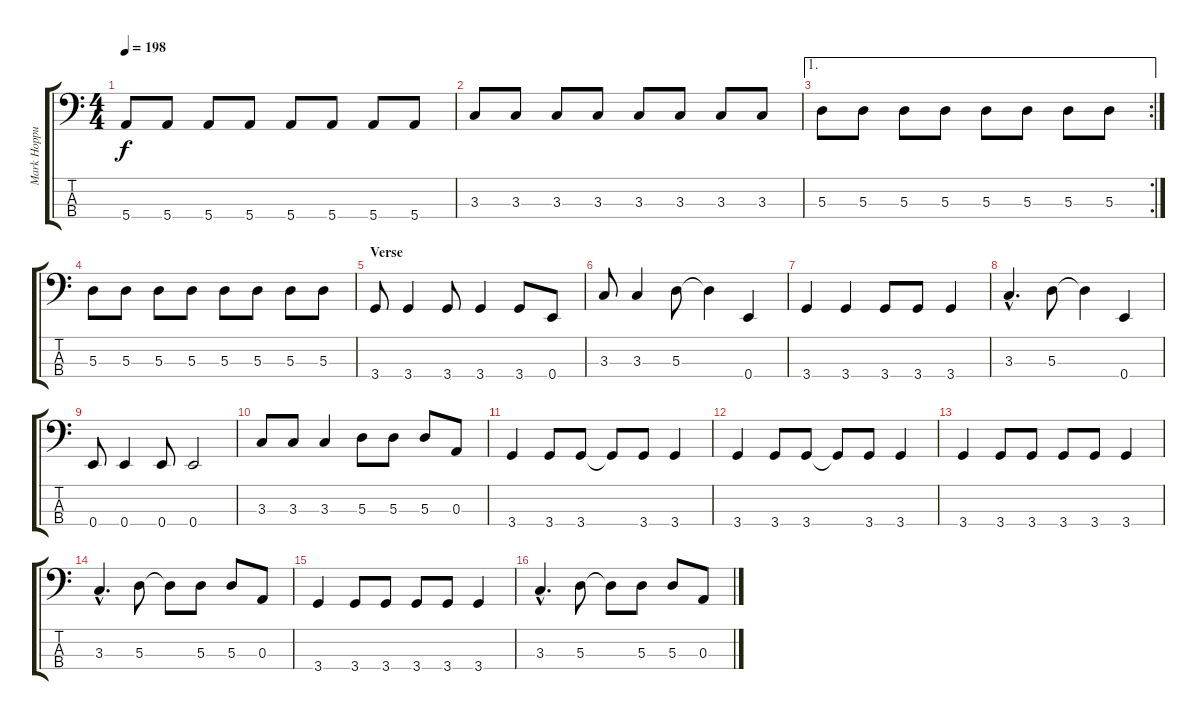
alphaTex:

\track ("Mark Hoppus: Bass" "Mark Hoppu") {instrument electricbasspick}
\staff {score tabs}
\tuning (G2 D2 A1 E1) {hide}
\ts (4 4)
\tempo 198
\clef f4
\ks c
5.4.8{dy f} 5.4.8 5.4.8 5.4.8 5.4.8 5.4.8 5.4.8 5.4.8 |
3.3.8 3.3.8 3.3.8 3.3.8 3.3.8 3.3.8 3.3.8 3.3.8 |
\ae 1
\rc 2
5.3.8 5.3.8 5.3.8 5.3.8 5.3.8 5.3.8 5.3.8 5.3.8 |
5.3.8 5.3.8 5.3.8 5.3.8 5.3.8 5.3.8 5.3.8 5.3.8 |
\section ("" "Verse")
3.4.8 3.4.4 3.4.8 3.4.4 3.4.8 0.4.8 |
3.3.8 3.3.4 5.3.8 5.3{t}.4 0.4.4 |
3.4.4 3.4.4 3.4.8 3.4.8 3.4.4 |
3.3{hac}.4{d} 5.3.8 5.3{t}.4 0.4.4 |
0.4.8 0.4.4 0.4.8 0.4.2 |
3.3.8 3.3.8 3.3.4 5.3.8 5.3.8 5.3.8 0.3.8 |
3.4.4 3.4.8 3.4.8 3.4{t}.8 3.4.8 3.4.4 |
3.4.4 3.4.8 3.4.8 3.4{t}.8 3.4.8 3.4.4 |
3.4.4 3.4.8 3.4.8 3.4.8 3.4.8 3.4.4 |
3.3{hac}.4{d} 5.3.8 5.3{t}.8 5.3.8 5.3.8 0.3.8 |
3.4.4 3.4.8 3.4.8 3.4.8 3.4.8 3.4.4 |
3.3{hac}.4{d} 5.3.8 5.3{t}.8 5.3.8 5.3.8 0.3.8
